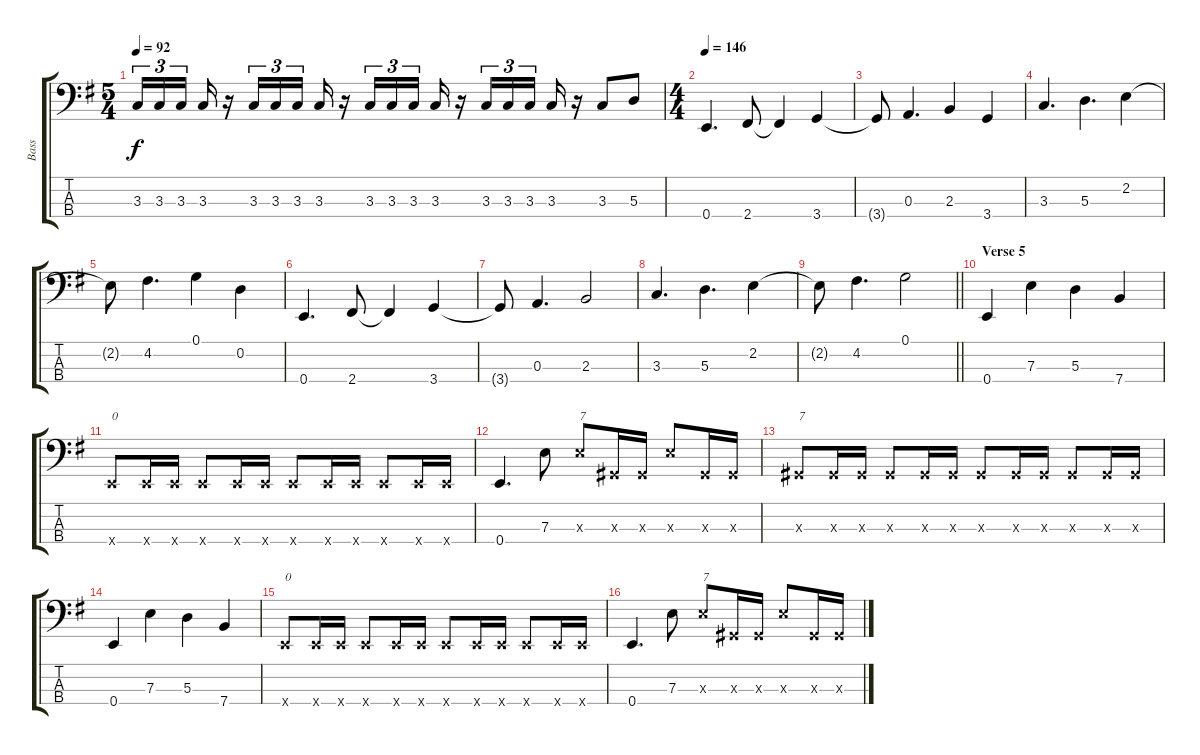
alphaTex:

\track ("Bass" "Bass") {instrument electricbassfinger}
\staff {score tabs}
\tuning (G2 D2 A1 E1) {hide}
\ts (5 4)
\tempo 92
\clef f4
\ks g
3.3.16{tu (3 2) dy f} 3.3.16{tu (3 2)} 3.3.16{tu (3 2) beam splitsecondary} 3.3.16 r.16 3.3.16{tu (3 2)} 3.3.16{tu (3 2)} 3.3.16{tu (3 2) beam splitsecondary} 3.3.16 r.16 3.3.16{tu (3 2)} 3.3.16{tu (3 2)} 3.3.16{tu (3 2) beam splitsecondary} 3.3.16 r.16 3.3.16{tu (3 2)} 3.3.16{tu (3 2)} 3.3.16{tu (3 2) beam splitsecondary} 3.3.16 r.16 3.3.8 5.3.8 |
\ts (4 4)
\tempo 146
0.4.4{d} 2.4.8 2.4{t}.4 3.4.4 |
3.4{t}.8 0.3.4{d} 2.3.4 3.4.4 |
3.3.4{d} 5.3.4{d} 2.2.4 |
2.2{t}.8 4.2.4{d} 0.1.4 0.2.4 |
0.4.4{d} 2.4.8 2.4{t}.4 3.4.4 |
3.4{t}.8 0.3.4{d} 2.3.2 |
3.3.4{d} 5.3.4{d} 2.2.4 |
\barLineRight lightlight
2.2{t}.8 4.2.4{d} 0.1.2 |
\section ("" "Verse 5")
0.4.4 7.3.4 5.3.4 7.4.4 |
0.4{x}.8{txt "0"} 0.4{x}.16 0.4{x}.16 0.4{x}.8 0.4{x}.16 0.4{x}.16 0.4{x}.8 0.4{x}.16 0.4{x}.16 0.4{x}.8 0.4{x}.16 0.4{x}.16 |
0.4.4{d} 7.3.8 7.3{x}.8{txt "7"} -1.3{x}.16 -1.3{x}.16 7.3{x}.8 -1.3{x}.16 -1.3{x}.16 |
-1.3{x}.8{txt "7"} -1.3{x}.16 -1.3{x}.16 -1.3{x}.8 -1.3{x}.16 -1.3{x}.16 -1.3{x}.8 -1.3{x}.16 -1.3{x}.16 -1.3{x}.8 -1.3{x}.16 -1.3{x}.16 |
0.4.4 7.3.4 5.3.4 7.4.4 |
0.4{x}.8{txt "0"} 0.4{x}.16 0.4{x}.16 0.4{x}.8 0.4{x}.16 0.4{x}.16 0.4{x}.8 0.4{x}.16 0.4{x}.16 0.4{x}.8 0.4{x}.16 0.4{x}.16 |
0.4.4{d} 7.3.8 7.3{x}.8{txt "7"} -1.3{x}.16 -1.3{x}.16 7.3{x}.8 -1.3{x}.16 -1.3{x}.16
